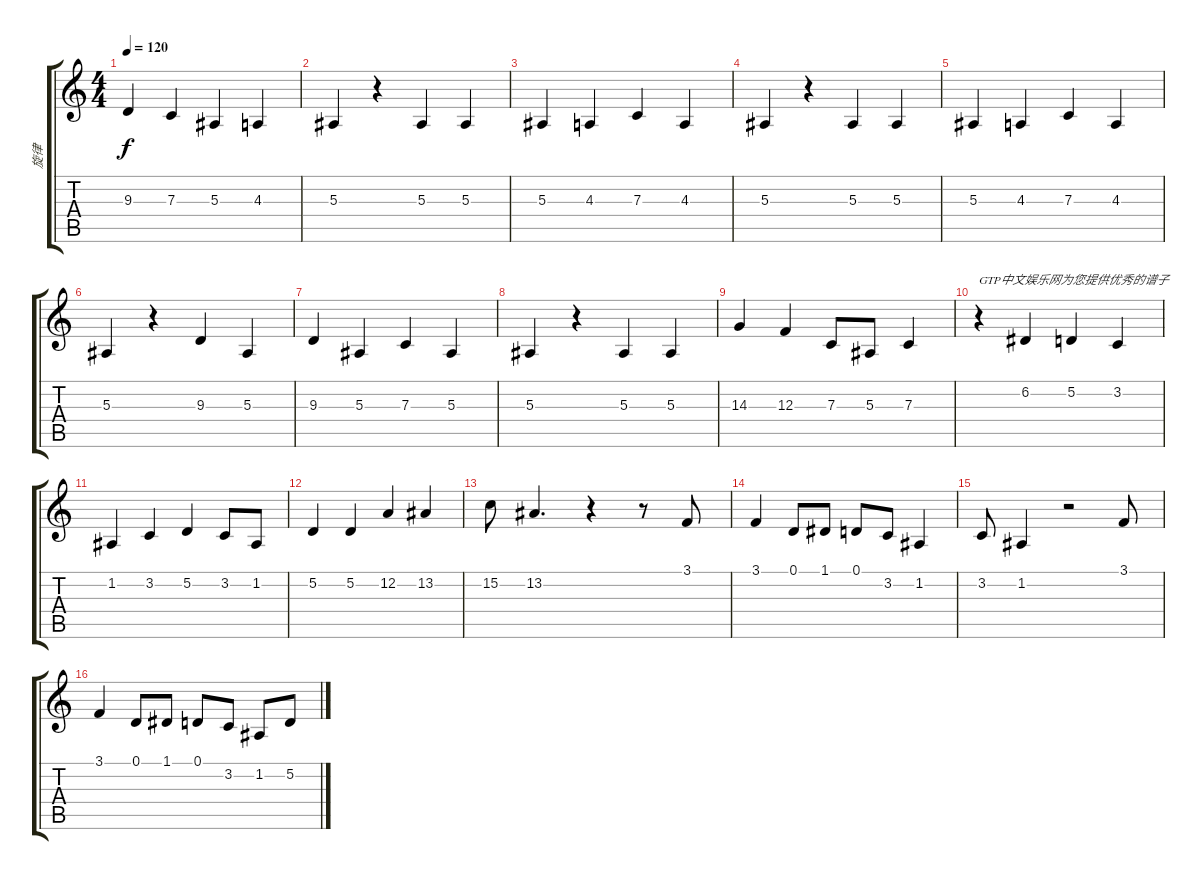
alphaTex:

\track ("旋律" "旋律") {instrument viola}
\staff {score tabs}
\tuning (D4 A3 F3 C3 G2 D2) {hide}
\ts (4 4)
\tempo 120
\clef g2
\ks c
9.3.4{dy f} 7.3.4 5.3.4 4.3.4 |
5.3.4 r.4 5.3.4 5.3.4 |
5.3.4 4.3.4 7.3.4 4.3.4 |
5.3.4 r.4 5.3.4 5.3.4 |
5.3.4 4.3.4 7.3.4 4.3.4 |
5.3.4 r.4 9.3.4 5.3.4 |
9.3.4 5.3.4 7.3.4 5.3.4 |
5.3.4 r.4 5.3.4 5.3.4 |
14.3.4 12.3.4 7.3.8 5.3.8 7.3.4 |
r.4{txt "GTP中文娱乐网为您提供优秀的谱子"} 6.2.4 5.2.4 3.2.4 |
1.2.4 3.2.4 5.2.4 3.2.8 1.2.8 |
5.2.4 5.2.4 12.2.4 13.2.4 |
15.2.8 13.2.4{d} r.4 r.8 3.1.8 |
3.1.4 0.1.8 1.1.8 0.1.8 3.2.8 1.2.4 |
3.2.8 1.2.4 r.2 3.1.8 |
3.1.4 0.1.8 1.1.8 0.1.8 3.2.8 1.2.8 5.2.8
